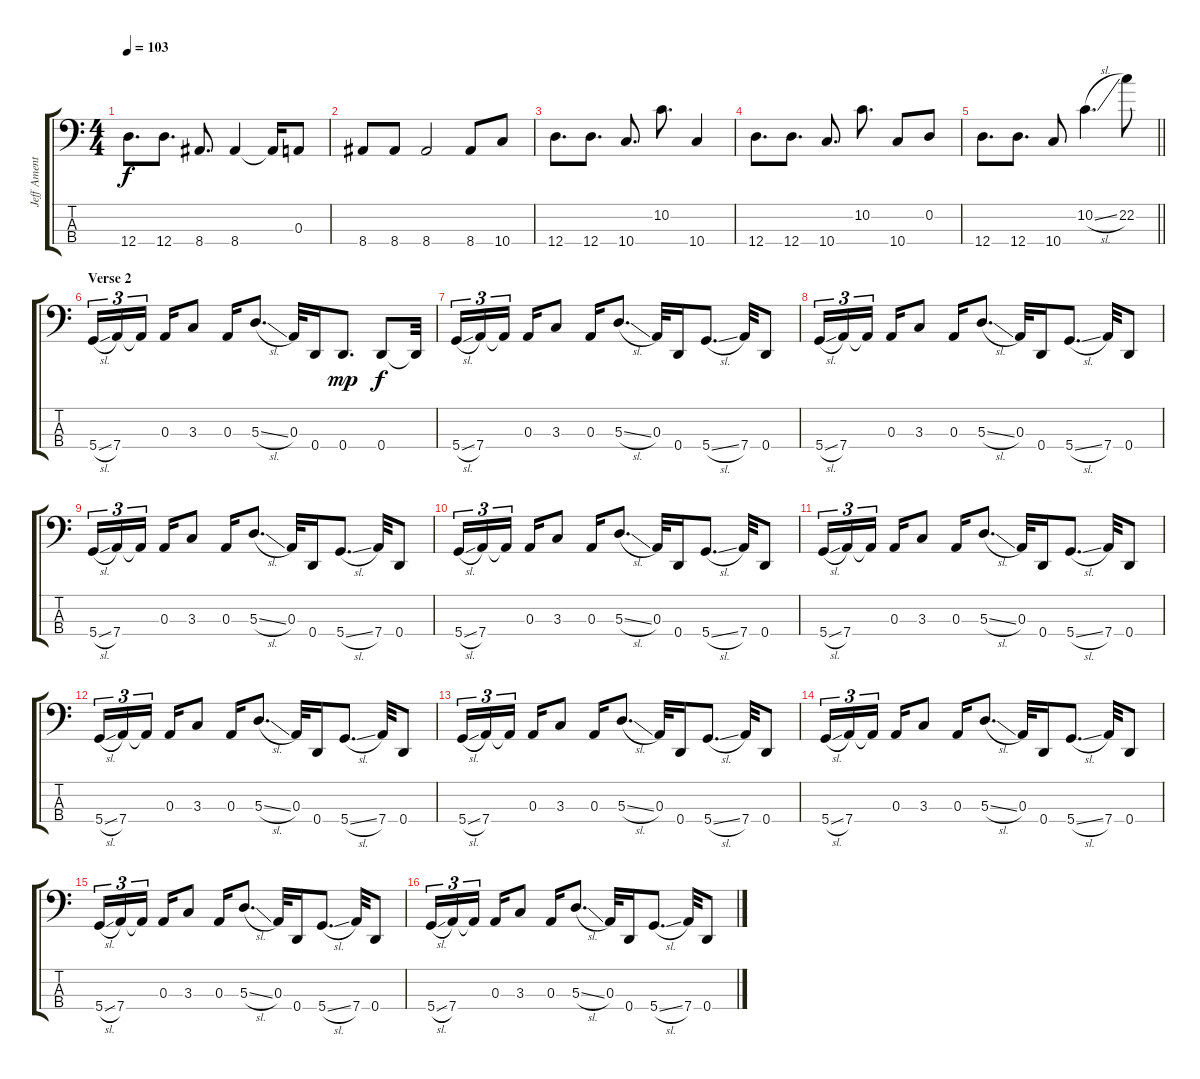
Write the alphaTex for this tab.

\track ("Jeff Ament" "Jeff Ament") {instrument electricbassfinger}
\staff {score tabs}
\tuning (G2 D2 A1 D1) {hide}
\ts (4 4)
\tempo 103
\clef f4
\ks c
12.4.8{d dy f} 12.4.8{d} 8.4.8{d} 8.4.4 8.4{t}.16 0.3.8 |
8.4.8 8.4.8 8.4.2 8.4.8 10.4.8 |
12.4.8{d} 12.4.8{d} 10.4.8{d} 10.2.8{d} 10.4.4 |
12.4.8{d} 12.4.8{d} 10.4.8{d} 10.2.8{d} 10.4.8 0.2.8 |
\barLineRight lightlight
12.4.8{d} 12.4.8{d} 10.4.8 10.2{sl}.4{d volume 16 balance 4} 22.2.8 |
\section ("" "Verse 2")
5.4{sl}.16{tu (3 2) volume 11 balance 9} 7.4.16{tu (3 2)} 7.4{t}.16{tu (3 2) beam splitsecondary} 0.3.16 3.3.8 0.3.16 5.3{sl}.8{d} 0.3.32 0.4.16 0.4.8{d dy mp} 0.4.8{dy f} 0.4{t}.32 |
5.4{sl}.16{tu (3 2)} 7.4.16{tu (3 2)} 7.4{t}.16{tu (3 2) beam splitsecondary} 0.3.16 3.3.8 0.3.16 5.3{sl}.8{d} 0.3.32 0.4.16 5.4{sl}.8{d} 7.4.32 0.4.8 |
5.4{sl}.16{tu (3 2)} 7.4.16{tu (3 2)} 7.4{t}.16{tu (3 2) beam splitsecondary} 0.3.16 3.3.8 0.3.16 5.3{sl}.8{d} 0.3.32 0.4.16 5.4{sl}.8{d} 7.4.32 0.4.8 |
5.4{sl}.16{tu (3 2)} 7.4.16{tu (3 2)} 7.4{t}.16{tu (3 2) beam splitsecondary} 0.3.16 3.3.8 0.3.16 5.3{sl}.8{d} 0.3.32 0.4.16 5.4{sl}.8{d} 7.4.32 0.4.8 |
5.4{sl}.16{tu (3 2)} 7.4.16{tu (3 2)} 7.4{t}.16{tu (3 2) beam splitsecondary} 0.3.16 3.3.8 0.3.16 5.3{sl}.8{d} 0.3.32 0.4.16 5.4{sl}.8{d} 7.4.32 0.4.8 |
5.4{sl}.16{tu (3 2)} 7.4.16{tu (3 2)} 7.4{t}.16{tu (3 2) beam splitsecondary} 0.3.16 3.3.8 0.3.16 5.3{sl}.8{d} 0.3.32 0.4.16 5.4{sl}.8{d} 7.4.32 0.4.8 |
5.4{sl}.16{tu (3 2)} 7.4.16{tu (3 2)} 7.4{t}.16{tu (3 2) beam splitsecondary} 0.3.16 3.3.8 0.3.16 5.3{sl}.8{d} 0.3.32 0.4.16 5.4{sl}.8{d} 7.4.32 0.4.8 |
5.4{sl}.16{tu (3 2)} 7.4.16{tu (3 2)} 7.4{t}.16{tu (3 2) beam splitsecondary} 0.3.16 3.3.8 0.3.16 5.3{sl}.8{d} 0.3.32 0.4.16 5.4{sl}.8{d} 7.4.32 0.4.8 |
5.4{sl}.16{tu (3 2)} 7.4.16{tu (3 2)} 7.4{t}.16{tu (3 2) beam splitsecondary} 0.3.16 3.3.8 0.3.16 5.3{sl}.8{d} 0.3.32 0.4.16 5.4{sl}.8{d} 7.4.32 0.4.8 |
5.4{sl}.16{tu (3 2)} 7.4.16{tu (3 2)} 7.4{t}.16{tu (3 2) beam splitsecondary} 0.3.16 3.3.8 0.3.16 5.3{sl}.8{d} 0.3.32 0.4.16 5.4{sl}.8{d} 7.4.32 0.4.8 |
5.4{sl}.16{tu (3 2)} 7.4.16{tu (3 2)} 7.4{t}.16{tu (3 2) beam splitsecondary} 0.3.16 3.3.8 0.3.16 5.3{sl}.8{d} 0.3.32 0.4.16 5.4{sl}.8{d} 7.4.32 0.4.8
